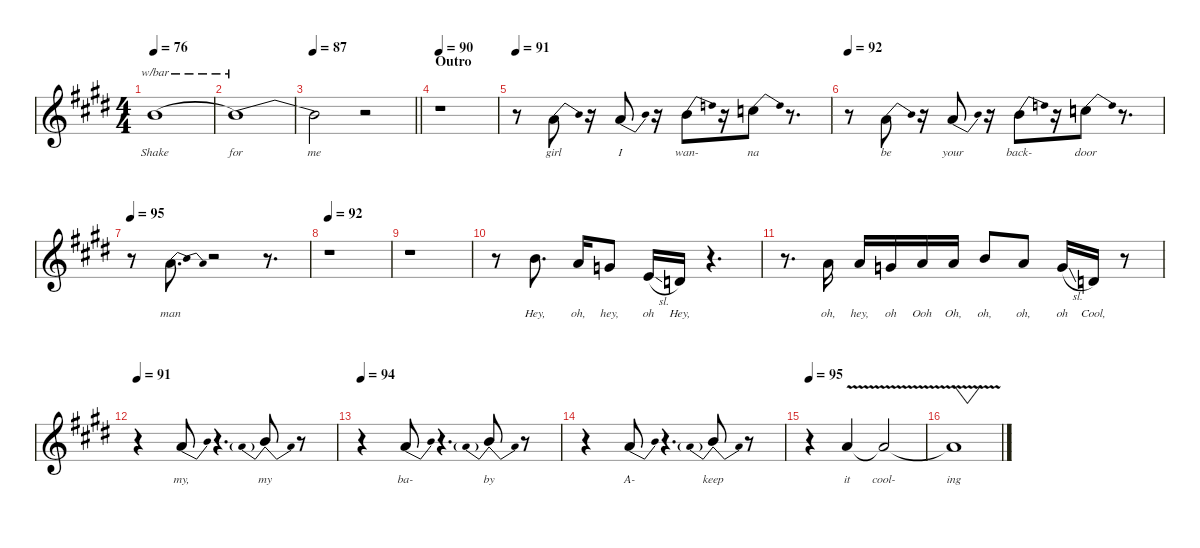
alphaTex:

\defaultSystemsLayout 4
\hideDynamics
\bracketExtendMode nobrackets
\singleTrackTrackNamePolicy hidden
\multiTrackTrackNamePolicy hidden
\firstSystemTrackNameMode fullname
\firstSystemTrackNameOrientation horizontal
\otherSystemsTrackNameOrientation horizontal
\track ("Vocals" "ob.") {defaultSystemsLayout 4 instrument oboe}
\staff {score}
\tuning (E4 B3 G3 D3 A2 E2)
\ts (4 4)
\tempo 76
\clef g2
\ks e
7.1{acc forcenatural}.1{tbe (hold default 0 0 60 0) lyrics (0 "Shake") lyrics (1 "") lyrics (2 "") lyrics (3 "") lyrics (4 "") dy f beam Down} |
7.1{t acc forcenatural}.1{tbe (dive default 0 0 60 -24) lyrics (0 "for") lyrics (1 "") lyrics (2 "") lyrics (3 "") lyrics (4 "") beam Down} |
\tempo 87
\barLineRight lightlight
7.1{t acc forcenatural}.2{lyrics (0 "me") lyrics (1 "") lyrics (2 "") lyrics (3 "") lyrics (4 "") beam Down} r.2{beam Down} |
\section ("" "Outro")
\tempo 90
r.1{beam Down} |
\tempo 91
r.8{beam Down} 5.1{be (bend 0 0 60 4) acc forcenatural}.8{lyrics (0 "girl") lyrics (1 "") lyrics (2 "") lyrics (3 "") lyrics (4 "") dy mp beam Up} r.16{beam Up} 5.1{be (bend 0 0 60 4) acc forcenatural}.8{lyrics (0 "I") lyrics (1 "") lyrics (2 "") lyrics (3 "") lyrics (4 "") dy mf beam Up} r.16{beam Up} 7.1{be (bend 0 0 60 6) acc forcenatural}.8{lyrics (0 "wan-") lyrics (1 "") lyrics (2 "") lyrics (3 "") lyrics (4 "") dy f beam Down} r.16{beam Down} 8.1{be (bend 0 0 60 4) acc forcenatural}.8{lyrics (0 "na") lyrics (1 "") lyrics (2 "") lyrics (3 "") lyrics (4 "") beam Down} r.8{d beam Down} |
\tempo 92
r.8{beam Down} 5.1{be (bend 0 0 60 4) acc forcenatural}.8{lyrics (0 "be") lyrics (1 "") lyrics (2 "") lyrics (3 "") lyrics (4 "") dy mp beam Up} r.16{beam Up} 5.1{be (bend 0 0 60 4) acc forcenatural}.8{lyrics (0 "your") lyrics (1 "") lyrics (2 "") lyrics (3 "") lyrics (4 "") dy mf beam Up} r.16{beam Up} 7.1{be (bend 0 0 60 6) acc forcenatural}.8{lyrics (0 "back-") lyrics (1 "") lyrics (2 "") lyrics (3 "") lyrics (4 "") dy f beam Down} r.16{beam Down} 8.1{be (bend 0 0 60 4) acc forcenatural}.8{lyrics (0 "door") lyrics (1 "") lyrics (2 "") lyrics (3 "") lyrics (4 "") beam Down} r.8{d beam Down} |
\tempo 95
r.8{beam Down} 5.1{be (bendrelease 0 0 21 4 37.9999992 4 60 0) acc forcenatural}.8{d lyrics (0 "man") lyrics (1 "") lyrics (2 "") lyrics (3 "") lyrics (4 "") beam Up} r.2{beam Up} r.8{d beam Up} |
\tempo 92
r.1{beam Down} |
r.1{beam Down} |
r.8{beam Down} 7.1{acc forcenatural}.8{d lyrics (0 "Hey,") lyrics (1 "") lyrics (2 "") lyrics (3 "") lyrics (4 "") dy ff beam Down} 5.1{acc forcenatural}.16{lyrics (0 "oh,") lyrics (1 "") lyrics (2 "") lyrics (3 "") lyrics (4 "") beam Up} 3.1{acc forcenatural}.8{lyrics (0 "hey,") lyrics (1 "") lyrics (2 "") lyrics (3 "") lyrics (4 "") beam Up} 5.2{sl acc forcenatural}.16{lyrics (0 "oh") lyrics (1 "") lyrics (2 "") lyrics (3 "") lyrics (4 "") dy f beam Up} 3.2{acc forcenatural}.16{lyrics (0 "Hey,") lyrics (1 "") lyrics (2 "") lyrics (3 "") lyrics (4 "") beam Up} r.4{d beam Up} |
r.8{d beam Down} 5.1{acc forcenatural}.16{lyrics (0 "oh,") lyrics (1 "") lyrics (2 "") lyrics (3 "") lyrics (4 "") beam Up} 5.1{acc forcenatural}.16{lyrics (0 "hey,") lyrics (1 "") lyrics (2 "") lyrics (3 "") lyrics (4 "") beam Up} 3.1{acc forcenatural}.16{lyrics (0 "oh") lyrics (1 "") lyrics (2 "") lyrics (3 "") lyrics (4 "") beam Up} 5.1{acc forcenatural}.16{lyrics (0 "Ooh") lyrics (1 "") lyrics (2 "") lyrics (3 "") lyrics (4 "") beam Up} 5.1{acc forcenatural}.16{lyrics (0 "Oh,") lyrics (1 "") lyrics (2 "") lyrics (3 "") lyrics (4 "") beam Up} 7.1{acc forcenatural}.8{lyrics (0 "oh,") lyrics (1 "") lyrics (2 "") lyrics (3 "") lyrics (4 "") beam Up} 5.1{acc forcenatural}.8{lyrics (0 "oh,") lyrics (1 "") lyrics (2 "") lyrics (3 "") lyrics (4 "") beam Up} 8.2{sl acc forcenatural}.16{lyrics (0 "oh") lyrics (1 "") lyrics (2 "") lyrics (3 "") lyrics (4 "") beam Up} 3.2{acc forcenatural}.16{lyrics (0 "Cool,") lyrics (1 "") lyrics (2 "") lyrics (3 "") lyrics (4 "") beam Up} r.8{beam Up} |
\tempo 91
r.4{beam Down} 5.1{be (bend 0 0 60 4) acc forcenatural}.8{lyrics (0 "my,") lyrics (1 "") lyrics (2 "") lyrics (3 "") lyrics (4 "") beam Up} r.4{d beam Up} 5.1{be (prebendrelease 0 4 60 0)}.8{lyrics (0 "my") lyrics (1 "") lyrics (2 "") lyrics (3 "") lyrics (4 "") beam Up} r.8{beam Up} |
\tempo 94
r.4{beam Down} 5.1{be (bend 0 0 60 4) acc forcenatural}.8{lyrics (0 "ba-") lyrics (1 "") lyrics (2 "") lyrics (3 "") lyrics (4 "") dy ff beam Up} r.4{d beam Up} 5.1{be (prebendrelease 0 4 60 0)}.8{lyrics (0 "by") lyrics (1 "") lyrics (2 "") lyrics (3 "") lyrics (4 "") beam Up} r.8{beam Up} |
r.4{beam Down} 5.1{be (bend 0 0 60 4) acc forcenatural}.8{lyrics (0 "A-") lyrics (1 "") lyrics (2 "") lyrics (3 "") lyrics (4 "") beam Up} r.4{d beam Up} 5.1{be (prebendrelease 0 4 60 0)}.8{lyrics (0 "keep") lyrics (1 "") lyrics (2 "") lyrics (3 "") lyrics (4 "") beam Up} r.8{beam Up} |
\tempo 95
r.4{beam Down} 5.1{v acc forcenatural}.4{lyrics (0 "it") lyrics (1 "") lyrics (2 "") lyrics (3 "") lyrics (4 "") dy f beam Up} 5.1{v t acc forcenatural}.2{lyrics (0 "cool-") lyrics (1 "") lyrics (2 "") lyrics (3 "") lyrics (4 "") beam Up} |
5.1{t acc forcenatural}.1{vw lyrics (0 "ing") lyrics (1 "") lyrics (2 "") lyrics (3 "") lyrics (4 "") beam Up}
